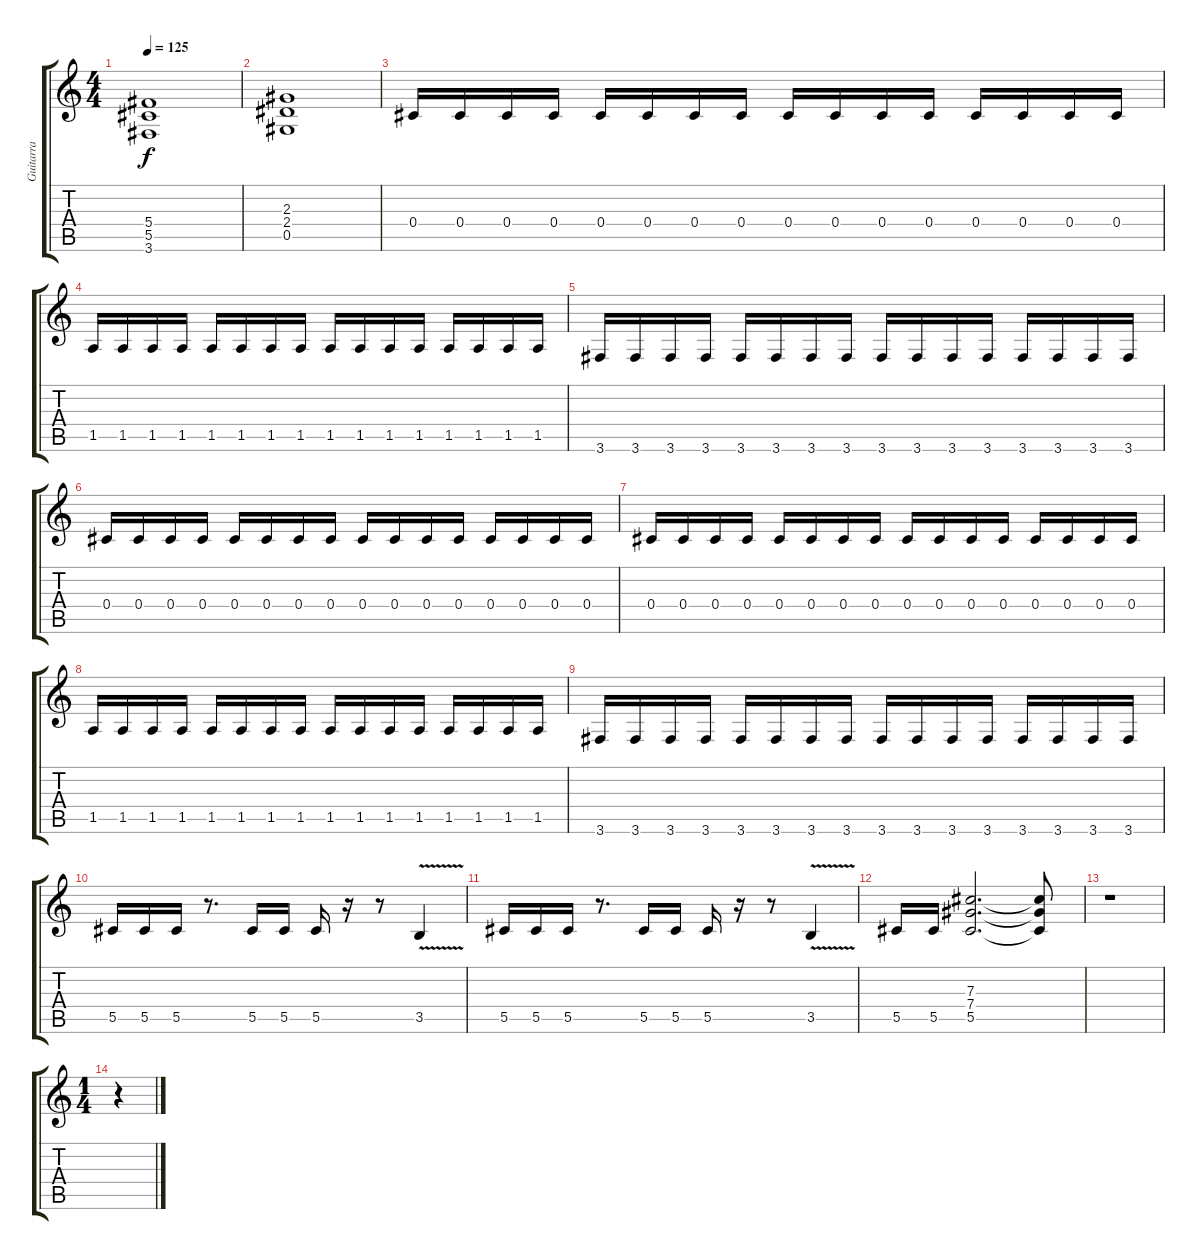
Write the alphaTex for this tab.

\track ("Guitarra" "Guitarra") {instrument distortionguitar}
\staff {score tabs}
\tuning (Eb4 Bb3 Gb3 Db3 Ab2 Eb2) {hide}
\ts (4 4)
\tempo 125
\clef g2
\ks c
(5.4 5.5 3.6).1{dy f} |
(2.3 2.4 0.5).1 |
0.4.16 0.4.16 0.4.16 0.4.16 0.4.16 0.4.16 0.4.16 0.4.16 0.4.16 0.4.16 0.4.16 0.4.16 0.4.16 0.4.16 0.4.16 0.4.16 |
1.5.16 1.5.16 1.5.16 1.5.16 1.5.16 1.5.16 1.5.16 1.5.16 1.5.16 1.5.16 1.5.16 1.5.16 1.5.16 1.5.16 1.5.16 1.5.16 |
3.6.16 3.6.16 3.6.16 3.6.16 3.6.16 3.6.16 3.6.16 3.6.16 3.6.16 3.6.16 3.6.16 3.6.16 3.6.16 3.6.16 3.6.16 3.6.16 |
0.4.16 0.4.16 0.4.16 0.4.16 0.4.16 0.4.16 0.4.16 0.4.16 0.4.16 0.4.16 0.4.16 0.4.16 0.4.16 0.4.16 0.4.16 0.4.16 |
0.4.16 0.4.16 0.4.16 0.4.16 0.4.16 0.4.16 0.4.16 0.4.16 0.4.16 0.4.16 0.4.16 0.4.16 0.4.16 0.4.16 0.4.16 0.4.16 |
1.5.16 1.5.16 1.5.16 1.5.16 1.5.16 1.5.16 1.5.16 1.5.16 1.5.16 1.5.16 1.5.16 1.5.16 1.5.16 1.5.16 1.5.16 1.5.16 |
3.6.16 3.6.16 3.6.16 3.6.16 3.6.16 3.6.16 3.6.16 3.6.16 3.6.16 3.6.16 3.6.16 3.6.16 3.6.16 3.6.16 3.6.16 3.6.16 |
5.5.16 5.5.16 5.5.16 r.8{d} 5.5.16 5.5.16 5.5.16 r.16 r.8 3.5{v}.4 |
5.5.16 5.5.16 5.5.16 r.8{d} 5.5.16 5.5.16 5.5.16 r.16 r.8 3.5{v}.4 |
5.5.16 5.5.16 (7.3 7.4 5.5).2{d} (7.3{t} 7.4{t} 5.5{t}).8 |
r.1 |
\ts (1 4)
r.4
